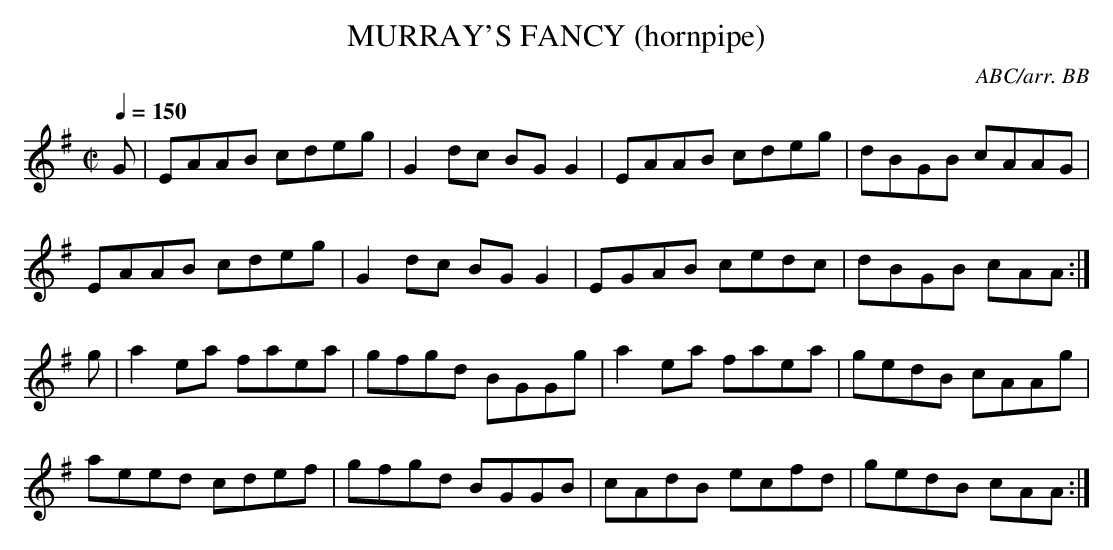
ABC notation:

X:1
T:MURRAY'S FANCY (hornpipe)
C:ABC/arr. BB
Y:"Scotch"
I have restructured this as a standard 16/16 hornpipe.
Q:1/4=150
M:C|
L:1/8
K:Ador
G|EAAB cdeg|G2dc BGG2|EAAB cdeg|dBGB cAAG|
EAAB cdeg|G2dc BGG2|EGAB cedc|dBGB cAA:|
g|a2ea faea|gfgd BGGg|a2ea faea|gedB cAAg|
aeed cdef|gfgd BGGB|cAdB ecfd|gedB cAA:|
